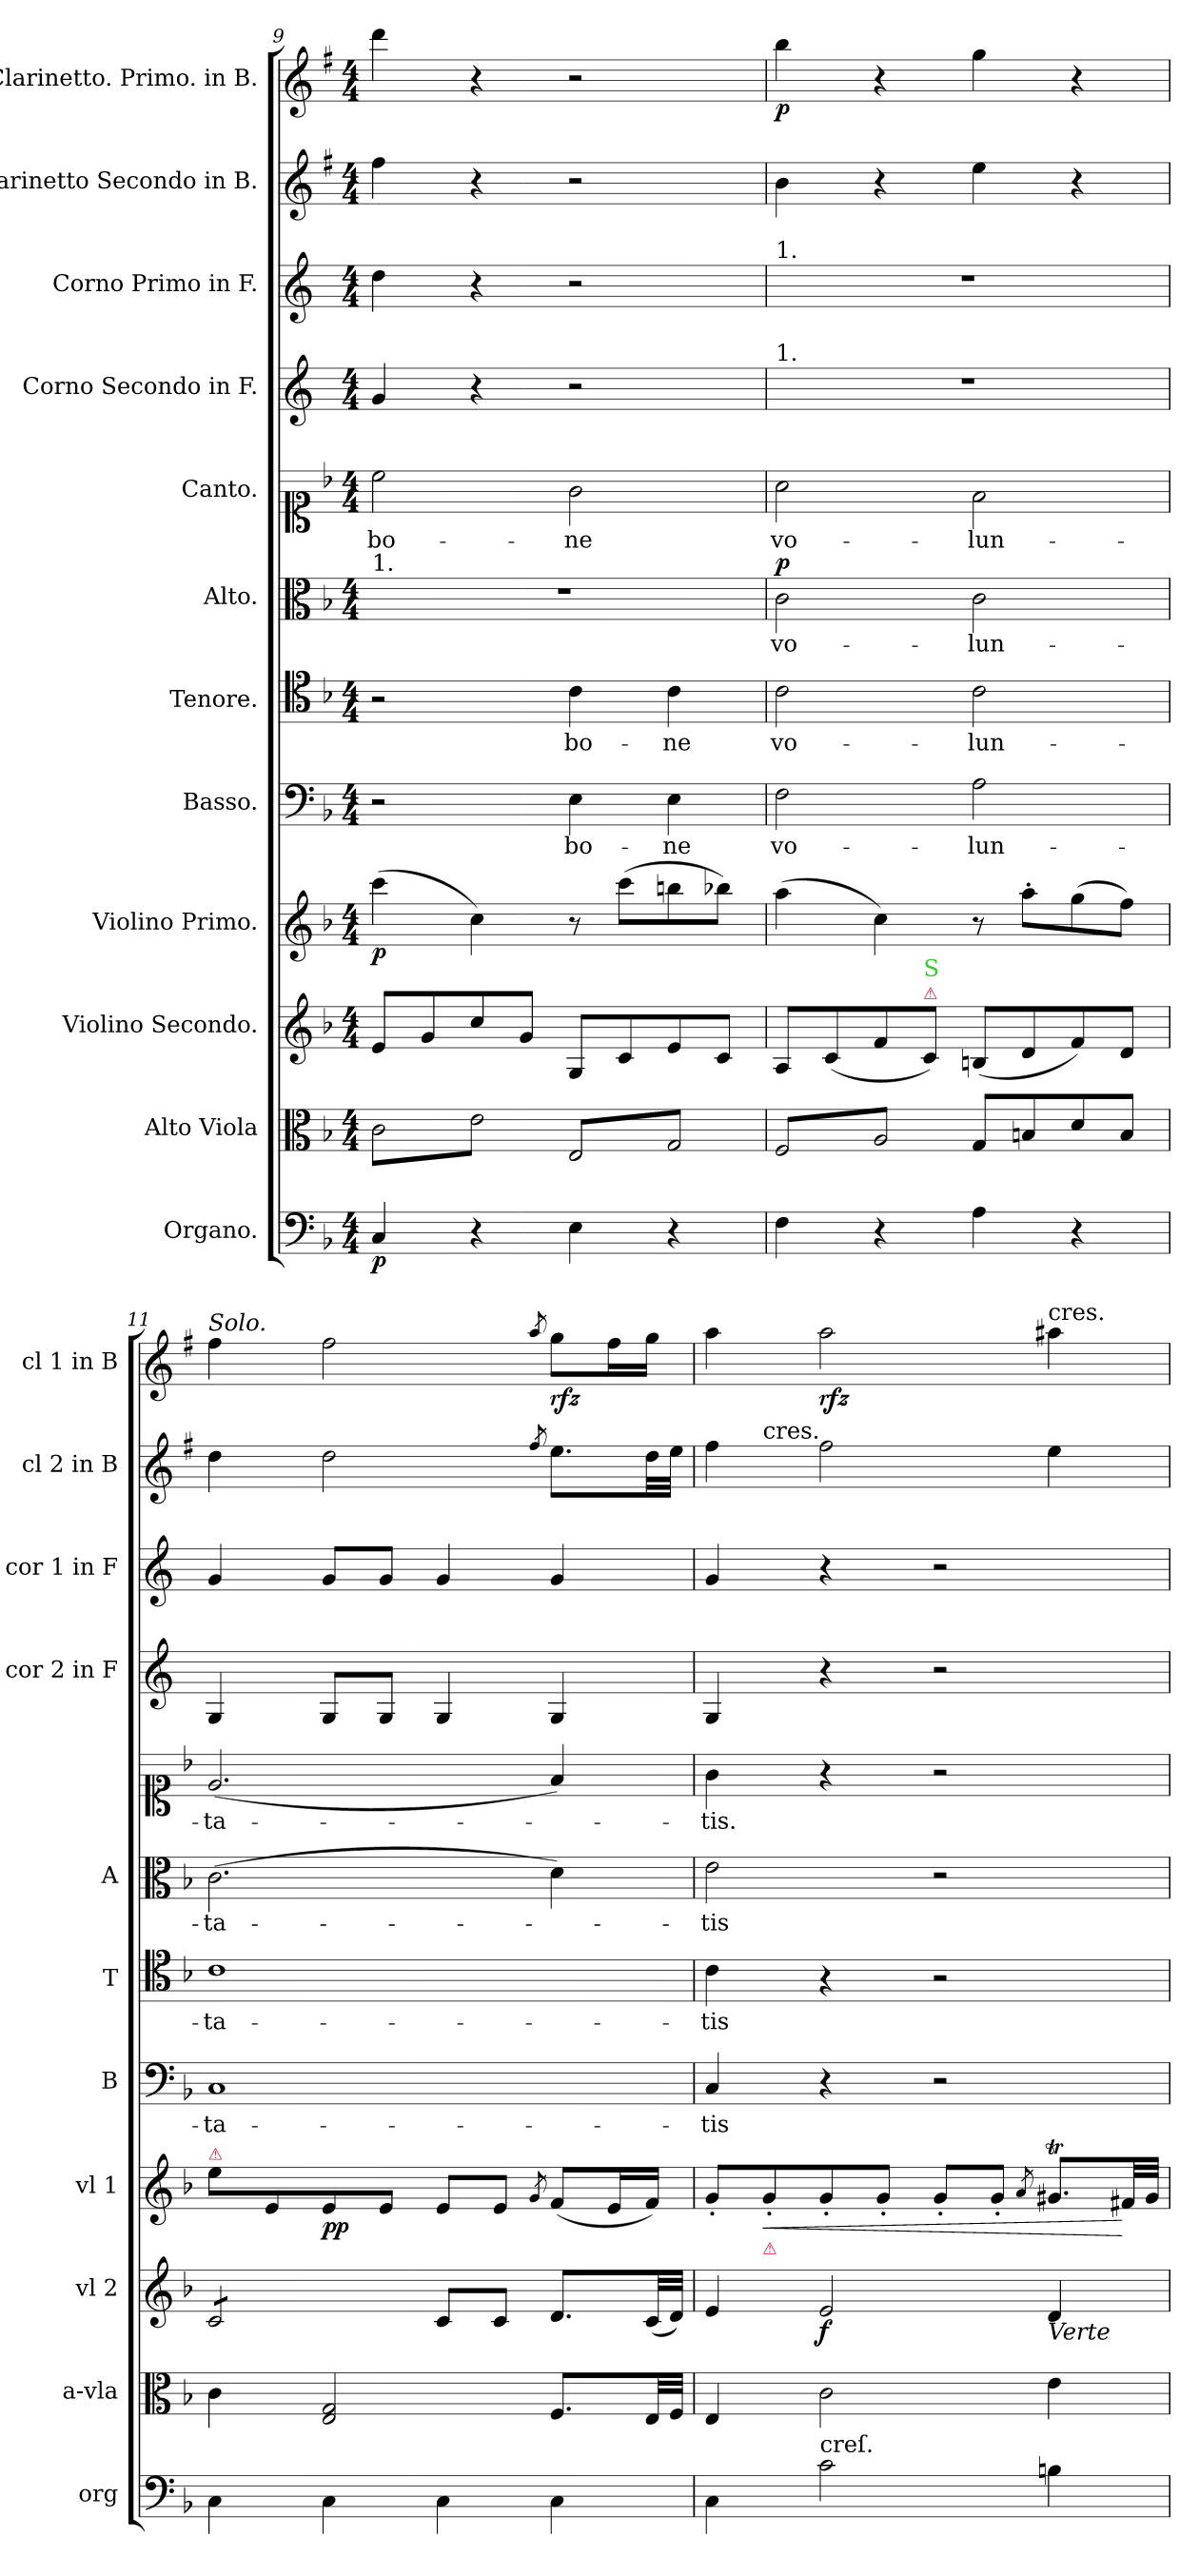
**kern	**dynam	**kern	**kern	**dynam	**kern	**dynam	**kern	**text	**kern	**text	**kern	**text	**dynam	**kern	**text	**kern	**kern	**kern	**kern	**dynam
*part12	*part12	*part11	*part10	*part10	*part9	*part9	*part8	*part8	*part7	*part7	*part6	*part6	*part6	*part5	*part5	*part4	*part3	*part2	*part1	*part1
*staff12	*staff12	*staff11	*staff10	*staff10	*staff9	*staff9	*staff8	*staff8	*staff7	*staff7	*staff6	*staff6	*staff6	*staff5	*staff5	*staff4	*staff3	*staff2	*staff1	*staff1
*I"Organo.	*	*I"Alto Viola	*I"Violino Secondo.	*	*I"Violino Primo.	*	*I"Basso.	*	*I"Tenore.	*	*I"Alto.	*	*	*I"Canto.	*	*I"Corno Secondo in F.	*I"Corno Primo in F.	*I"Clarinetto Secondo in B.	*I"Clarinetto. Primo. in B.	*
*I'org	*	*I'a-vla	*I'vl 2	*	*I'vl 1	*	*I'B	*	*I'T	*	*I'A	*	*	*	*	*I'cor 2 in F	*I'cor 1 in F	*I'cl 2 in B	*I'cl 1 in B	*
*clefF4	*	*clefC3	*clefG2	*	*clefG2	*	*clefF4	*	*clefC4	*	*clefC3	*	*	*clefC1	*	*clefG2	*clefG2	*clefG2	*clefG2	*
*	*	*	*	*	*	*	*	*	*	*	*	*	*	*	*	*ITrd4c7	*ITrd4c7	*ITrd1c2	*ITrd1c2	*
*k[b-]	*	*k[b-]	*k[b-]	*	*k[b-]	*	*k[b-]	*	*k[b-]	*	*k[b-]	*	*	*k[b-]	*	*k[b-]	*k[b-]	*k[b-]	*k[b-]	*
*F:	*	*F:	*F:	*	*F:	*	*F:	*	*F:	*	*F:	*	*	*F:	*	*F:	*F:	*F:	*F:	*
*M4/4	*	*M4/4	*M4/4	*	*M4/4	*	*M4/4	*	*M4/4	*	*M4/4	*	*	*M4/4	*	*M4/4	*M4/4	*M4/4	*M4/4	*
=9	=9	=9	=9	=9	=9	=9	=9	=9	=9	=9	=9	=9	=9	=9	=9	=9	=9	=9	=9	=9
!	!	!	!	!	!	!	!	!	!	!	!LO:TX:a:t=1.	!	!	!	!	!	!	!	!	!
!	!	!	!	!	!	!LO:DY:b	!	!	!	!	!	!	!	!	!	!	!	!	!	!
*	*	*tremolo	*	*	*	*	*	*	*	*	*	*	*	*	*	*	*	*	*	*
4C/	p	8c\L	8e/L	.	(4ccc\	p	2r	.	2r	.	1r	.	.	2cc\	bo-	4c/	4g\	4ee\	4ccc\	.
.	.	8e\	8g/	.	.	.	.	.	.	.	.	.	.	.	.	.	.	.	.	.
4r	.	8c\	8cc/	.	4cc\)	.	.	.	.	.	.	.	.	.	.	4r	4r	4r	4r	.
.	.	8e\J	8g/J	.	.	.	.	.	.	.	.	.	.	.	.	.	.	.	.	.
4E\	.	8E/L	8G/L	.	8r	.	4E\	bo-	4c\	bo-	.	.	.	2g\	-ne	2r	2r	2r	2r	.
.	.	8G/	8c/	.	(8ccc\L	.	.	.	.	.	.	.	.	.	.	.	.	.	.	.
4r	.	8E/	8e/	.	8bbn\	.	4E\	-ne	4c\	-ne	.	.	.	.	.	.	.	.	.	.
.	.	8G/J	8c/J	.	8bb-X\J)	.	.	.	.	.	.	.	.	.	.	.	.	.	.	.
=10	=10	=10	=10	=10	=10	=10	=10	=10	=10	=10	=10	=10	=10	=10	=10	=10	=10	=10	=10	=10
!	!	!	!	!	!	!	!	!	!	!	!	!	!	!	!	!	!LO:TX:a:t=1.	!	!	!
!	!	!	!	!	!	!	!	!	!	!	!	!	!	!	!	!LO:TX:a:t=1.	!	!	!	!
!	!	!	!	!	!	!	!	!	!	!	!	!	!LO:DY:a	!	!	!	!	!	!	!
4F\	.	8F/L	8A/L	.	(4aa\	.	2F\	vo-	2c\	vo-	2c\	vo-	p	2a\	vo-	1r	1r	4a\	4aa\	p
.	.	8A/	(8c/	.	.	.	.	.	.	.	.	.	.	.	.	.	.	.	.	.
4r	.	8F/	8f/	.	4cc\)	.	.	.	.	.	.	.	.	.	.	.	.	4r	4r	.
!	!	!	!LO:TX:a:color=crimson:t=⚠	!	!	!	!	!	!	!	!	!	!	!	!	!	!	!	!	!
!	!	!	!LO:TX:a:color=limegreen:t=S	!	!	!	!	!	!	!	!	!	!	!	!	!	!	!	!	!
.	.	8A/J	8c/J)	.	.	.	.	.	.	.	.	.	.	.	.	.	.	.	.	.
*	*	*Xtremolo	*	*	*	*	*	*	*	*	*	*	*	*	*	*	*	*	*	*
4A\	.	8G/L	(8Bn/L	.	8r	.	2A\	-lun-	2c\	-lun-	2c\	-lun-	.	2f\	-lun-	.	.	4dd\	4ff\	.
.	.	8Bn/	8d/	.	8aa'\L	.	.	.	.	.	.	.	.	.	.	.	.	.	.	.
4r	.	8d/	8f/)	.	(8gg\	.	.	.	.	.	.	.	.	.	.	.	.	4r	4r	.
.	.	8B/J	8d/J	.	8ff\J)	.	.	.	.	.	.	.	.	.	.	.	.	.	.	.
=11	=11	=11	=11	=11	=11	=11	=11	=11	=11	=11	=11	=11	=11	=11	=11	=11	=11	=11	=11	=11
!	!	!	!	!	!	!	!	!	!	!	!	!	!	!	!	!	!	!	!LO:TX:a:i:t=Solo.	!
!	!	!	!	!	!LO:TX:a:color=crimson:t=⚠	!	!	!	!	!	!	!	!	!	!	!	!	!	!	!
*	*	*	*tremolo	*	*	*	*	*	*	*	*	*	*	*	*	*	*	*	*	*
4C\	.	4c\	8c/L	.	8ee\L	.	1C	-ta-	1c	-ta-	(2.c\	-ta-	.	(2.e/	-ta-	4C/	4c/	4cc\	4ee\	.
.	.	.	8c/	.	8e/	.	.	.	.	.	.	.	.	.	.	.	.	.	.	.
!	!	!	!	!	!	!LO:DY:b	!	!	!	!	!	!	!	!	!	!	!	!	!	!
4C\	.	2E/ 2G/	8c/	.	8e/	pp	.	.	.	.	.	.	.	.	.	8C/L	8c/L	2cc\	2ee\	.
.	.	.	8c/J	.	8e/J	.	.	.	.	.	.	.	.	.	.	8C/J	8c/J	.	.	.
*	*	*	*Xtremolo	*	*	*	*	*	*	*	*	*	*	*	*	*	*	*	*	*
4C\	.	.	8c/L	.	8e/L	.	.	.	.	.	.	.	.	.	.	4C/	4c/	.	.	.
.	.	.	8c/J	.	8e/J	.	.	.	.	.	.	.	.	.	.	.	.	.	.	.
.	.	.	.	.	8qg/	.	.	.	.	.	.	.	.	.	.	.	.	8qee/	8qgg/	.
4C\	.	8.F/L	8.d/L	.	(8f/L	.	.	.	.	.	4d\)	.	.	4f/)	.	4C/	4c/	8.dd\L	8ff\L	rfz
.	.	.	.	.	16e/L	.	.	.	.	.	.	.	.	.	.	.	.	.	16ee\L	.
.	.	32E/LL	(32c/LL	.	16f/JJ)	.	.	.	.	.	.	.	.	.	.	.	.	32cc\LL	16ff\JJ	.
.	.	32F/JJJ	32d/JJJ)	.	.	.	.	.	.	.	.	.	.	.	.	.	.	32dd\JJJ	.	.
=12	=12	=12	=12	=12	=12	=12	=12	=12	=12	=12	=12	=12	=12	=12	=12	=12	=12	=12	=12	=12
*	*	*	*	*	*	*	*	*	*	*	*	*	*	*	*	*	*	*^	*	*
4C\	.	4E/	4e/	.	8g'/L	.	4C/	-tis	4c\	-tis	2e\	-tis	.	4g\	-tis.	4C/	4c/	4ee\	8ryy	4gg\	.
!	!	!	!	!	!	!	!	!	!	!	!	!	!	!	!	!	!	!	!LO:TX:t=cres.	!	!
!	!	!	!	!	!LO:TX:b:color=crimson:t=⚠	!	!	!	!	!	!	!	!	!	!	!	!	!	!	!	!
!	!	!	!	!	!	!LO:HP:b	!	!	!	!	!	!	!	!	!	!	!	!	!	!	!
.	.	.	.	.	8g'/	<	.	.	.	.	.	.	.	.	.	.	.	.	2..ryy	.	.
!LO:TX:t=creſ.	!	!	!	!	!	!	!	!	!	!	!	!	!	!	!	!	!	!	!	!	!
!	!	!	!	!LO:DY:b	!	!	!	!	!	!	!	!	!	!	!	!	!	!	!	!	!
2c\	.	2c\	2e/	f	8g'/	.	4r	.	4r	.	.	.	.	4r	.	4r	4r	2ee\	.	2gg\	rfz
.	.	.	.	.	8g'/J	.	.	.	.	.	.	.	.	.	.	.	.	.	.	.	.
.	.	.	.	.	8g'/L	.	2r	.	2r	.	2r	.	.	2r	.	2r	2r	.	.	.	.
.	.	.	.	.	8g'/J	.	.	.	.	.	.	.	.	.	.	.	.	.	.	.	.
.	.	.	.	.	8qa/	.	.	.	.	.	.	.	.	.	.	.	.	.	.	.	.
!	!	!	!	!	!	!	!	!	!	!	!	!	!	!	!	!	!	!	!	!LO:TX:t=cres.	!
!	!	!	!LO:TX:b:i:t=Verte	!	!	!	!	!	!	!	!	!	!	!	!	!	!	!	!	!	!
4Bn\	.	4e\	4d/	.	8.g#Xt/L	.	.	.	.	.	.	.	.	.	.	.	.	4dd\	.	4gg#X\	.
.	.	.	.	.	32f#X/LL	[	.	.	.	.	.	.	.	.	.	.	.	.	.	.	.
.	.	.	.	.	32g#/JJJ	.	.	.	.	.	.	.	.	.	.	.	.	.	.	.	.
*	*	*	*	*	*	*	*	*	*	*	*	*	*	*	*	*	*	*v	*v	*	*
=	=	=	=	=	=	=	=	=	=	=	=	=	=	=	=	=	=	=	=	=
*-	*-	*-	*-	*-	*-	*-	*-	*-	*-	*-	*-	*-	*-	*-	*-	*-	*-	*-	*-	*-
